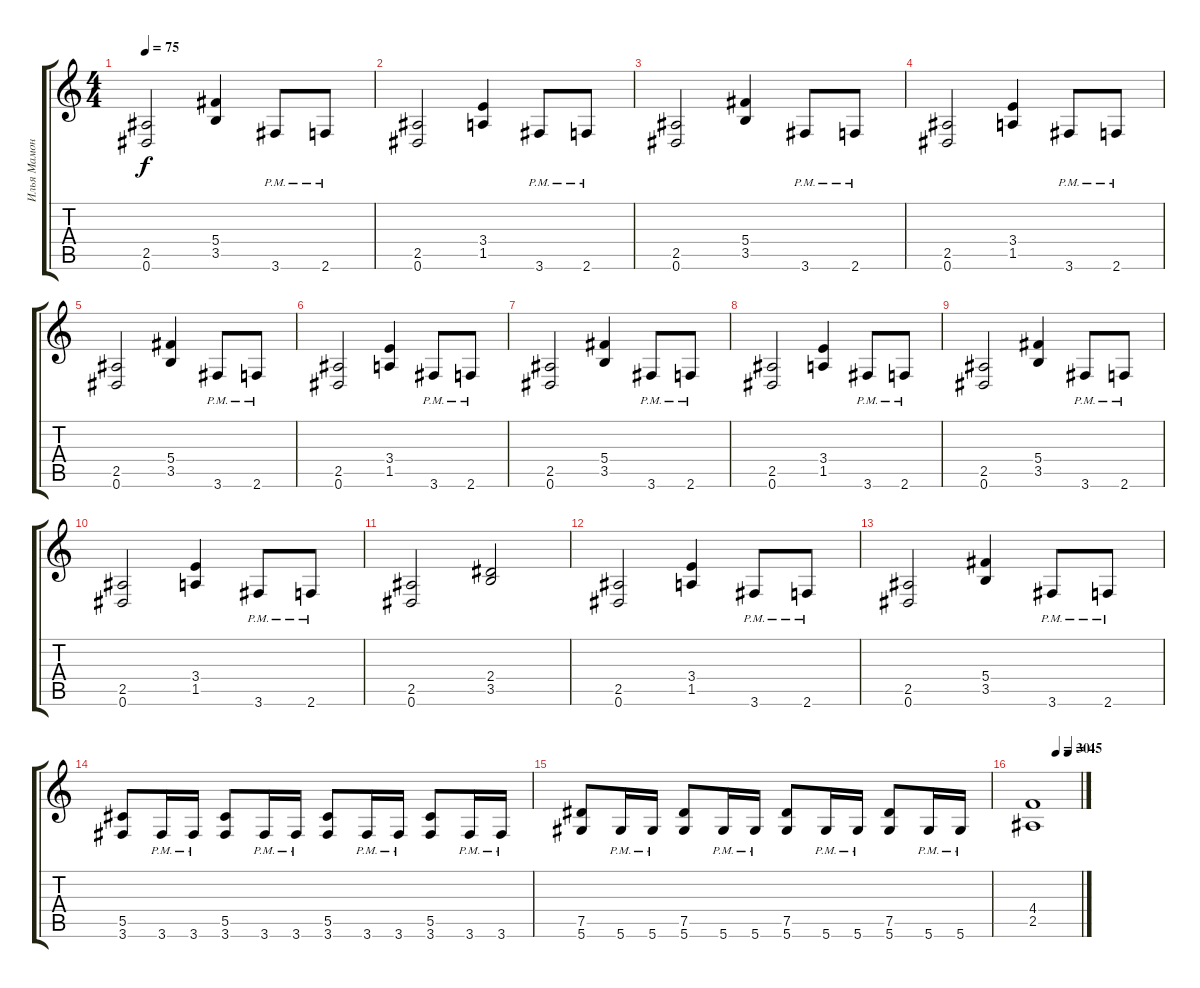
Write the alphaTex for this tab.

\track ("Илья Мамонтов" "Илья Мамон") {instrument distortionguitar}
\staff {score tabs}
\tuning (Eb4 Bb3 Gb3 Db3 Ab2 Eb2) {hide}
\ts (4 4)
\tempo 75
\clef g2
\ks c
(2.5 0.6).2{dy f} (5.4 3.5).4 3.6{pm}.8 2.6{pm}.8 |
(2.5 0.6).2 (3.4 1.5).4 3.6{pm}.8 2.6{pm}.8 |
(2.5 0.6).2 (5.4 3.5).4 3.6{pm}.8 2.6{pm}.8 |
(2.5 0.6).2 (3.4 1.5).4 3.6{pm}.8 2.6{pm}.8 |
(2.5 0.6).2 (5.4 3.5).4 3.6{pm}.8 2.6{pm}.8 |
(2.5 0.6).2 (3.4 1.5).4 3.6{pm}.8 2.6{pm}.8 |
(2.5 0.6).2 (5.4 3.5).4 3.6{pm}.8 2.6{pm}.8 |
(2.5 0.6).2 (3.4 1.5).4 3.6{pm}.8 2.6{pm}.8 |
(2.5 0.6).2 (5.4 3.5).4 3.6{pm}.8 2.6{pm}.8 |
(2.5 0.6).2 (3.4 1.5).4 3.6{pm}.8 2.6{pm}.8 |
(2.5 0.6).2 (2.4 3.5).2 |
(2.5 0.6).2 (3.4 1.5).4 3.6{pm}.8 2.6{pm}.8 |
(2.5 0.6).2 (5.4 3.5).4 3.6{pm}.8 2.6{pm}.8 |
(5.5 3.6).8 3.6{pm}.16 3.6{pm}.16 (5.5 3.6).8 3.6{pm}.16 3.6{pm}.16 (5.5 3.6).8 3.6{pm}.16 3.6{pm}.16 (5.5 3.6).8 3.6{pm}.16 3.6{pm}.16 |
(7.5 5.6).8 5.6{pm}.16 5.6{pm}.16 (7.5 5.6).8 5.6{pm}.16 5.6{pm}.16 (7.5 5.6).8 5.6{pm}.16 5.6{pm}.16 (7.5 5.6).8 5.6{pm}.16 5.6{pm}.16 |
\tempo (30 0.5)
\tempo (45 0.75)
(4.4 2.5).1
